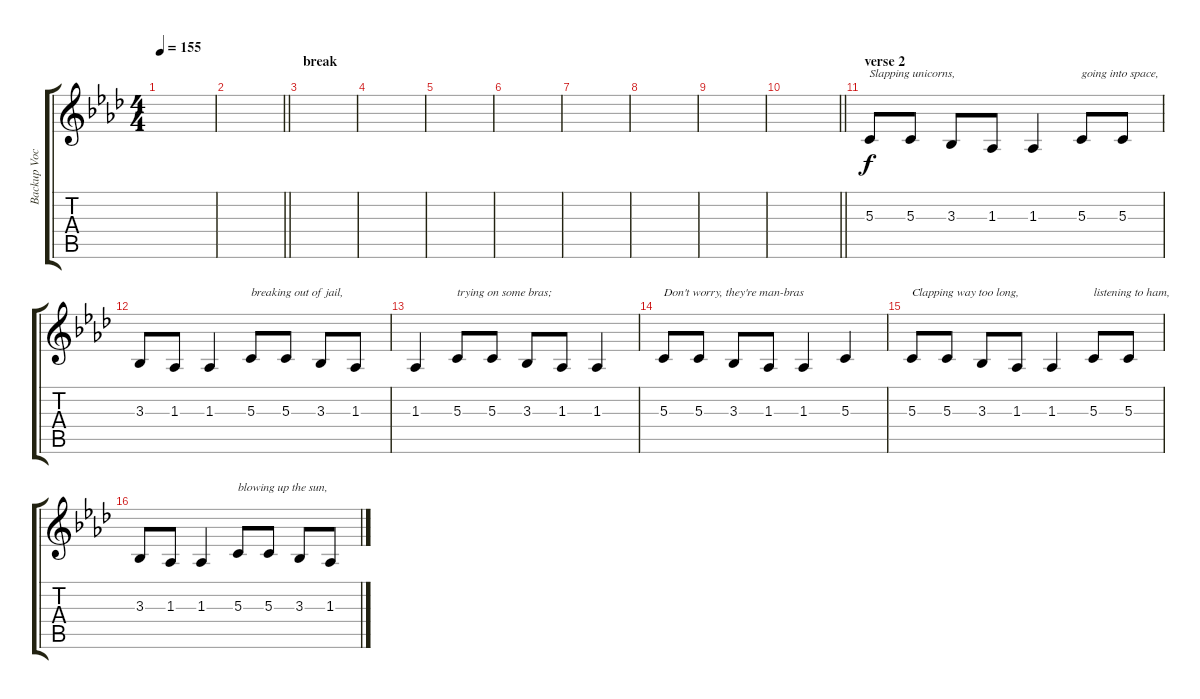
\track ("Backup Vocals" "Backup Voc") {instrument clarinet}
\staff {score tabs}
\tuning (E4 B3 G3 D3 A2 E2) {hide}
\ts (4 4)
\tempo 155
\clef g2
\ks fminor
|
\barLineRight lightlight
|
\section ("" "break")
|
|
|
|
|
|
|
\barLineRight lightlight
|
\section ("" "verse 2")
5.3.8{txt "Slapping unicorns,"} 5.3.8 3.3.8 1.3.8 1.3.4 5.3.8{txt "going into space,"} 5.3.8 |
3.3.8 1.3.8 1.3.4 5.3.8{txt "breaking out of jail,"} 5.3.8 3.3.8 1.3.8 |
1.3.4 5.3.8{txt "trying on some bras;"} 5.3.8 3.3.8 1.3.8 1.3.4 |
5.3.8{txt "Don't worry, they're man-bras"} 5.3.8 3.3.8 1.3.8 1.3.4 5.3.4 |
5.3.8{txt "Clapping way too long,"} 5.3.8 3.3.8 1.3.8 1.3.4 5.3.8{txt "listening to ham,"} 5.3.8 |
3.3.8 1.3.8 1.3.4 5.3.8{txt "blowing up the sun,"} 5.3.8 3.3.8 1.3.8
